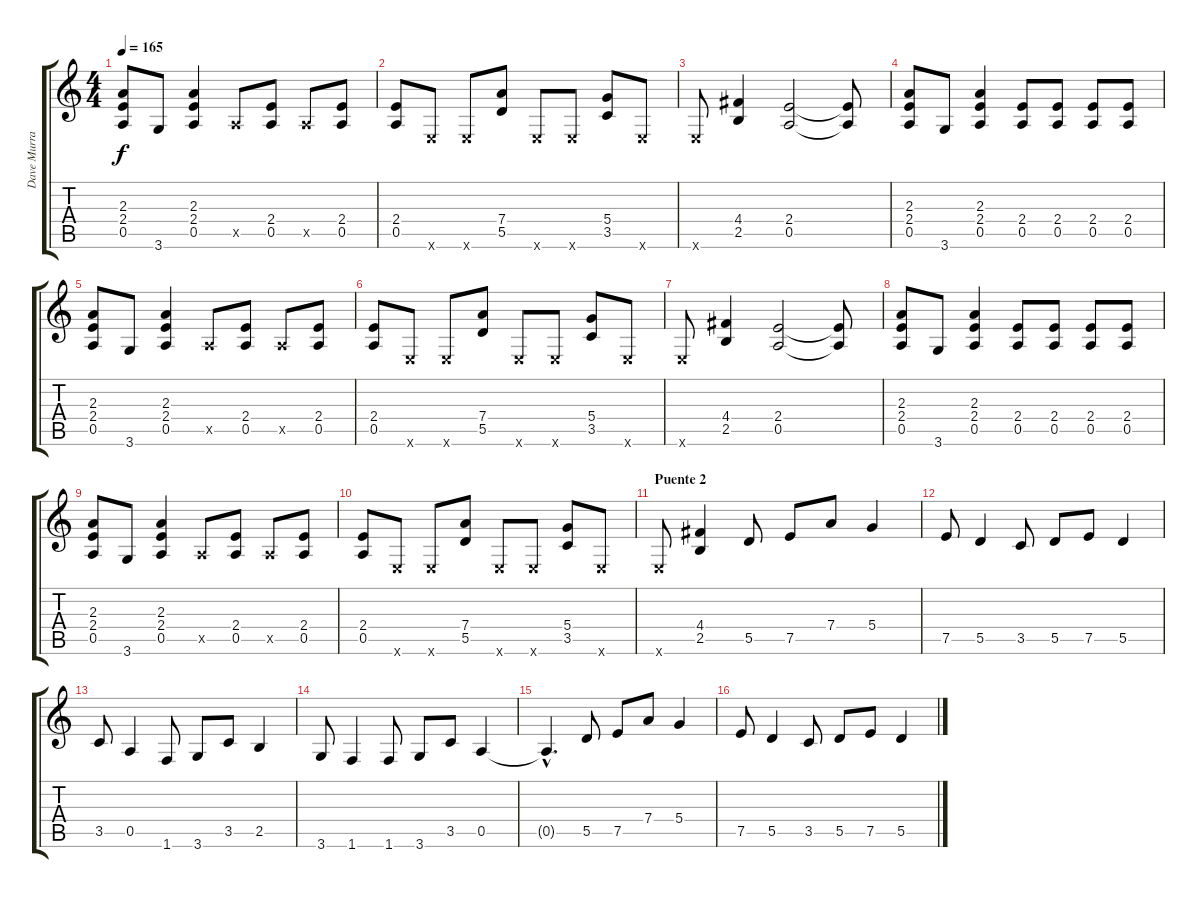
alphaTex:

\track ("Dave Murray" "Dave Murra") {instrument distortionguitar}
\staff {score tabs}
\tuning (E4 B3 G3 D3 A2 E2) {hide}
\ts (4 4)
\tempo 165
\clef g2
\ks c
(2.3 2.4 0.5).8{dy f} 3.6.8 (2.3 2.4 0.5).4 0.5{x}.8 (2.4 0.5).8 0.5{x}.8 (2.4 0.5).8 |
(2.4 0.5).8 0.6{x}.8 0.6{x}.8 (7.4 5.5).8 0.6{x}.8 0.6{x}.8 (5.4 3.5).8 0.6{x}.8 |
0.6{x}.8 (4.4 2.5).4 (2.4 0.5).2 (2.4{t} 0.5{t}).8 |
(2.3 2.4 0.5).8 3.6.8 (2.3 2.4 0.5).4 (2.4 0.5).8 (2.4 0.5).8 (2.4 0.5).8 (2.4 0.5).8 |
(2.3 2.4 0.5).8 3.6.8 (2.3 2.4 0.5).4 0.5{x}.8 (2.4 0.5).8 0.5{x}.8 (2.4 0.5).8 |
(2.4 0.5).8 0.6{x}.8 0.6{x}.8 (7.4 5.5).8 0.6{x}.8 0.6{x}.8 (5.4 3.5).8 0.6{x}.8 |
0.6{x}.8 (4.4 2.5).4 (2.4 0.5).2 (2.4{t} 0.5{t}).8 |
(2.3 2.4 0.5).8 3.6.8 (2.3 2.4 0.5).4 (2.4 0.5).8 (2.4 0.5).8 (2.4 0.5).8 (2.4 0.5).8 |
(2.3 2.4 0.5).8 3.6.8 (2.3 2.4 0.5).4 0.5{x}.8 (2.4 0.5).8 0.5{x}.8 (2.4 0.5).8 |
(2.4 0.5).8 0.6{x}.8 0.6{x}.8 (7.4 5.5).8 0.6{x}.8 0.6{x}.8 (5.4 3.5).8 0.6{x}.8 |
\section ("" "Puente 2")
0.6{x}.8 (4.4 2.5).4 5.5.8 7.5.8 7.4.8 5.4.4 |
7.5.8 5.5.4 3.5.8 5.5.8 7.5.8 5.5.4 |
3.5.8 0.5.4 1.6.8 3.6.8 3.5.8 2.5.4 |
3.6.8 1.6.4 1.6.8 3.6.8 3.5.8 0.5.4 |
0.5{hac t}.4{d} 5.5.8 7.5.8 7.4.8 5.4.4 |
7.5.8 5.5.4 3.5.8 5.5.8 7.5.8 5.5.4
